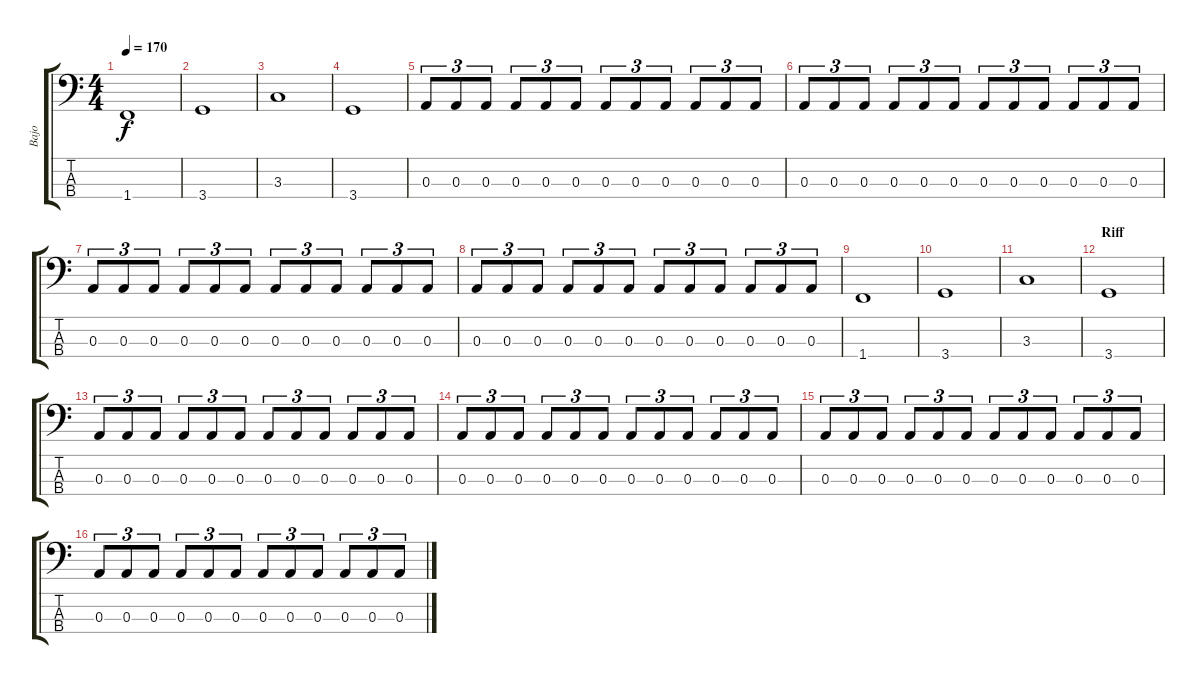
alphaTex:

\track ("Bajo" "Bajo") {instrument electricbassfinger}
\staff {score tabs}
\tuning (G2 D2 A1 E1) {hide}
\ts (4 4)
\tempo 170
\clef f4
\ks c
1.4.1{dy f} |
3.4.1 |
3.3.1 |
3.4.1 |
0.3.8{tu (3 2)} 0.3.8{tu (3 2)} 0.3.8{tu (3 2)} 0.3.8{tu (3 2)} 0.3.8{tu (3 2)} 0.3.8{tu (3 2)} 0.3.8{tu (3 2)} 0.3.8{tu (3 2)} 0.3.8{tu (3 2)} 0.3.8{tu (3 2)} 0.3.8{tu (3 2)} 0.3.8{tu (3 2)} |
0.3.8{tu (3 2)} 0.3.8{tu (3 2)} 0.3.8{tu (3 2)} 0.3.8{tu (3 2)} 0.3.8{tu (3 2)} 0.3.8{tu (3 2)} 0.3.8{tu (3 2)} 0.3.8{tu (3 2)} 0.3.8{tu (3 2)} 0.3.8{tu (3 2)} 0.3.8{tu (3 2)} 0.3.8{tu (3 2)} |
0.3.8{tu (3 2)} 0.3.8{tu (3 2)} 0.3.8{tu (3 2)} 0.3.8{tu (3 2)} 0.3.8{tu (3 2)} 0.3.8{tu (3 2)} 0.3.8{tu (3 2)} 0.3.8{tu (3 2)} 0.3.8{tu (3 2)} 0.3.8{tu (3 2)} 0.3.8{tu (3 2)} 0.3.8{tu (3 2)} |
0.3.8{tu (3 2)} 0.3.8{tu (3 2)} 0.3.8{tu (3 2)} 0.3.8{tu (3 2)} 0.3.8{tu (3 2)} 0.3.8{tu (3 2)} 0.3.8{tu (3 2)} 0.3.8{tu (3 2)} 0.3.8{tu (3 2)} 0.3.8{tu (3 2)} 0.3.8{tu (3 2)} 0.3.8{tu (3 2)} |
1.4.1 |
3.4.1 |
3.3.1 |
\section ("" "Riff")
3.4.1 |
0.3.8{tu (3 2)} 0.3.8{tu (3 2)} 0.3.8{tu (3 2)} 0.3.8{tu (3 2)} 0.3.8{tu (3 2)} 0.3.8{tu (3 2)} 0.3.8{tu (3 2)} 0.3.8{tu (3 2)} 0.3.8{tu (3 2)} 0.3.8{tu (3 2)} 0.3.8{tu (3 2)} 0.3.8{tu (3 2)} |
0.3.8{tu (3 2)} 0.3.8{tu (3 2)} 0.3.8{tu (3 2)} 0.3.8{tu (3 2)} 0.3.8{tu (3 2)} 0.3.8{tu (3 2)} 0.3.8{tu (3 2)} 0.3.8{tu (3 2)} 0.3.8{tu (3 2)} 0.3.8{tu (3 2)} 0.3.8{tu (3 2)} 0.3.8{tu (3 2)} |
0.3.8{tu (3 2)} 0.3.8{tu (3 2)} 0.3.8{tu (3 2)} 0.3.8{tu (3 2)} 0.3.8{tu (3 2)} 0.3.8{tu (3 2)} 0.3.8{tu (3 2)} 0.3.8{tu (3 2)} 0.3.8{tu (3 2)} 0.3.8{tu (3 2)} 0.3.8{tu (3 2)} 0.3.8{tu (3 2)} |
0.3.8{tu (3 2)} 0.3.8{tu (3 2)} 0.3.8{tu (3 2)} 0.3.8{tu (3 2)} 0.3.8{tu (3 2)} 0.3.8{tu (3 2)} 0.3.8{tu (3 2)} 0.3.8{tu (3 2)} 0.3.8{tu (3 2)} 0.3.8{tu (3 2)} 0.3.8{tu (3 2)} 0.3.8{tu (3 2)}
